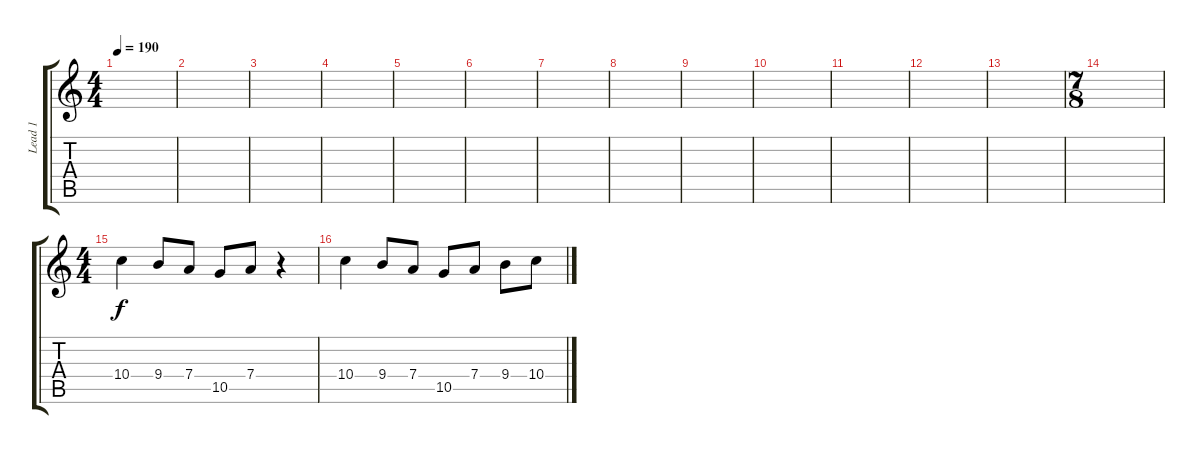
\track ("Lead 1" "Lead 1") {instrument overdrivenguitar}
\staff {score tabs}
\tuning (E4 B3 G3 D3 A2 E2) {hide}
\ts (4 4)
\tempo 190
\clef g2
\ks c
|
|
|
|
|
|
|
|
|
|
|
|
|
\ts (7 8)
|
\ts (4 4)
10.4.4 9.4.8 7.4.8 10.5.8 7.4.8 r.4 |
10.4.4 9.4.8 7.4.8 10.5.8 7.4.8 9.4.8 10.4.8
